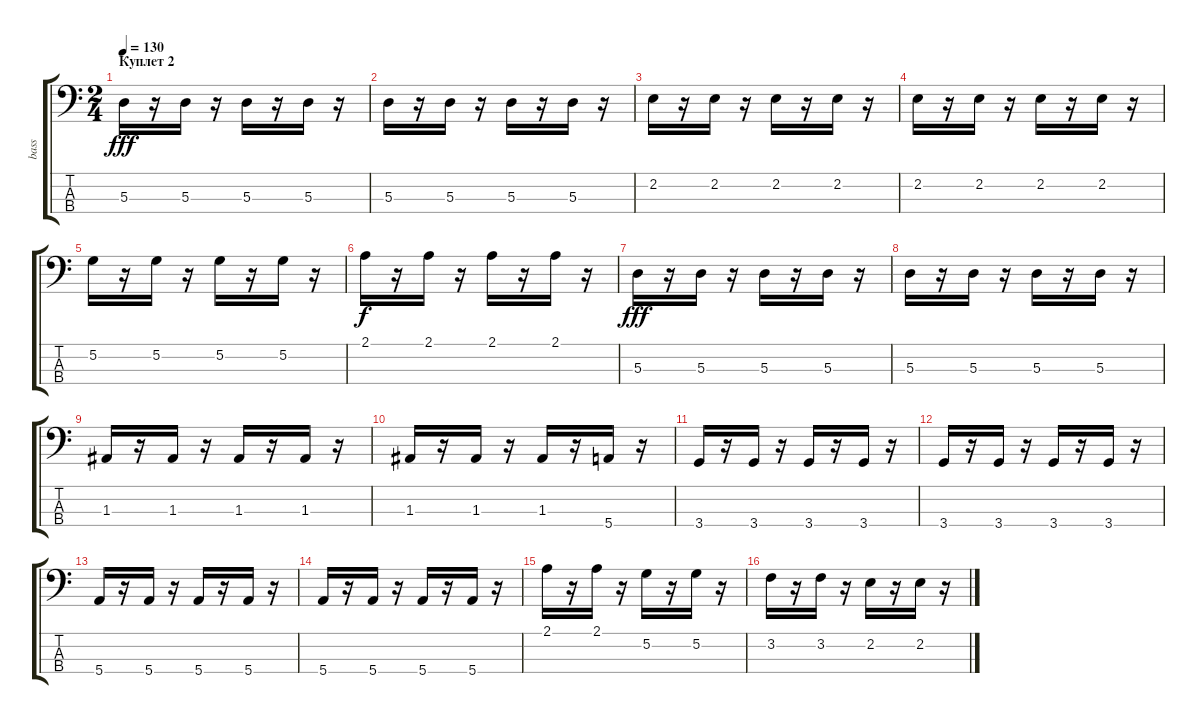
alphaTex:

\track ("bass" "bass") {solo instrument electricbassfinger}
\staff {score tabs}
\tuning (G2 D2 A1 E1) {hide}
\ts (2 4)
\section ("" "Куплет 2")
\tempo 130
\clef f4
\ks c
5.3.16{dy fff} r.16 5.3.16 r.16 5.3.16 r.16 5.3.16 r.16 |
5.3.16 r.16 5.3.16 r.16 5.3.16 r.16 5.3.16 r.16 |
2.2.16 r.16 2.2.16 r.16 2.2.16 r.16 2.2.16 r.16 |
2.2.16 r.16 2.2.16 r.16 2.2.16 r.16 2.2.16 r.16 |
5.2.16 r.16 5.2.16 r.16 5.2.16 r.16 5.2.16 r.16 |
2.1.16{dy f} r.16 2.1.16 r.16 2.1.16 r.16 2.1.16 r.16 |
5.3.16{dy fff} r.16 5.3.16 r.16 5.3.16 r.16 5.3.16 r.16 |
5.3.16 r.16 5.3.16 r.16 5.3.16 r.16 5.3.16 r.16 |
1.3.16 r.16 1.3.16 r.16 1.3.16 r.16 1.3.16 r.16 |
1.3.16 r.16 1.3.16 r.16 1.3.16 r.16 5.4.16 r.16 |
3.4.16 r.16 3.4.16 r.16 3.4.16 r.16 3.4.16 r.16 |
3.4.16 r.16 3.4.16 r.16 3.4.16 r.16 3.4.16 r.16 |
5.4.16 r.16 5.4.16 r.16 5.4.16 r.16 5.4.16 r.16 |
5.4.16 r.16 5.4.16 r.16 5.4.16 r.16 5.4.16 r.16 |
2.1.16 r.16 2.1.16 r.16 5.2.16 r.16 5.2.16 r.16 |
3.2.16 r.16 3.2.16 r.16 2.2.16 r.16 2.2.16 r.16
